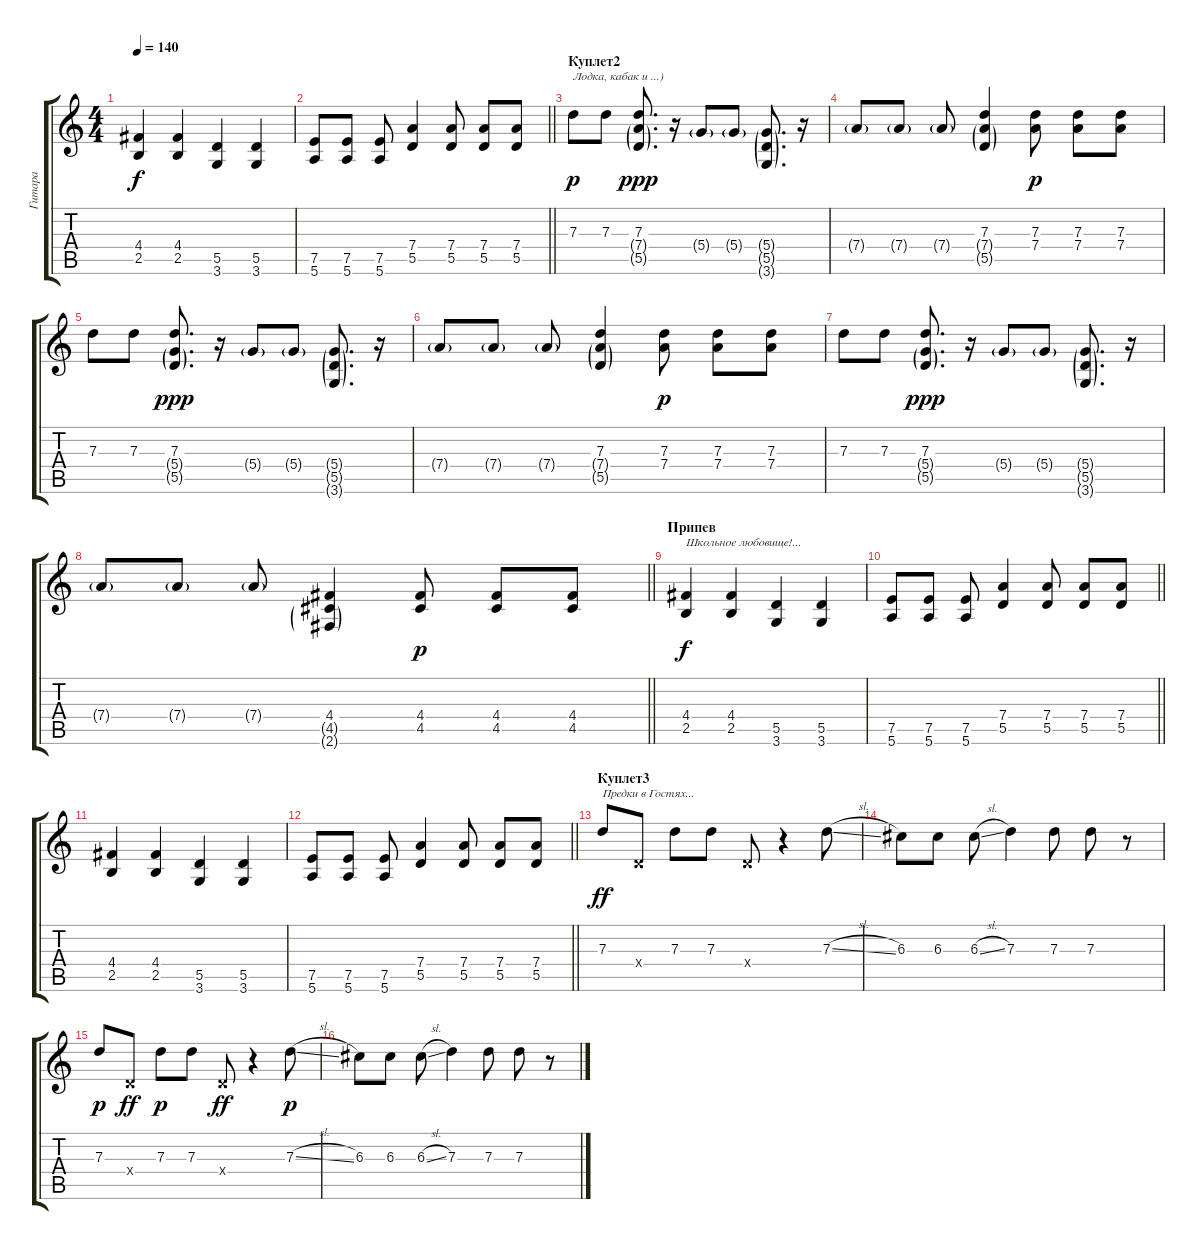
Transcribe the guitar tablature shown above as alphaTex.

\track ("Гитара" "Гитара") {instrument overdrivenguitar}
\staff {score tabs}
\tuning (E4 B3 G3 D3 A2 E2) {hide}
\ts (4 4)
\tempo 140
\clef g2
\ks c
(4.4 2.5).4{dy f} (4.4 2.5).4 (5.5 3.6).4 (5.5 3.6).4 |
\barLineRight lightlight
(7.5 5.6).8 (7.5 5.6).8 (7.5 5.6).8 (7.4 5.5).4 (7.4 5.5).8 (7.4 5.5).8 (7.4 5.5).8 |
\section ("" "Куплет2")
7.3.8{txt "Лодка, кабак и ...)" dy p} 7.3.8 (7.3 7.4{g} 5.5{g}).8{d dy ppp} r.16 5.4{g}.8 5.4{g}.8 (5.4{g} 5.5{g} 3.6{g}).8{d} r.16 |
7.4{g}.8 7.4{g}.8 7.4{g}.8 (7.3 7.4{g} 5.5{g}).4 (7.3 7.4).8{dy p} (7.3 7.4).8 (7.3 7.4).8 |
7.3.8 7.3.8 (7.3 5.4{g} 5.5{g}).8{d dy ppp} r.16 5.4{g}.8 5.4{g}.8 (5.4{g} 5.5{g} 3.6{g}).8{d} r.16 |
7.4{g}.8 7.4{g}.8 7.4{g}.8 (7.3 7.4{g} 5.5{g}).4 (7.3 7.4).8{dy p} (7.3 7.4).8 (7.3 7.4).8 |
7.3.8 7.3.8 (7.3 5.4{g} 5.5{g}).8{d dy ppp} r.16 5.4{g}.8 5.4{g}.8 (5.4{g} 5.5{g} 3.6{g}).8{d} r.16 |
\barLineRight lightlight
7.4{g}.8 7.4{g}.8 7.4{g}.8 (4.4 4.5{g} 2.6{g}).4 (4.4 4.5).8{dy p} (4.4 4.5).8 (4.4 4.5).8 |
\section ("" "Припев")
(4.4 2.5).4{txt "Школьное любовище!..." dy f} (4.4 2.5).4 (5.5 3.6).4 (5.5 3.6).4 |
\barLineRight lightlight
(7.5 5.6).8 (7.5 5.6).8 (7.5 5.6).8 (7.4 5.5).4 (7.4 5.5).8 (7.4 5.5).8 (7.4 5.5).8 |
(4.4 2.5).4 (4.4 2.5).4 (5.5 3.6).4 (5.5 3.6).4 |
\barLineRight lightlight
(7.5 5.6).8 (7.5 5.6).8 (7.5 5.6).8 (7.4 5.5).4 (7.4 5.5).8 (7.4 5.5).8 (7.4 5.5).8 |
\section ("" "Куплет3")
7.3.8{txt "Предки в Гостях..." dy ff} 0.4{x}.8 7.3.8 7.3.8 0.4{x}.8 r.4 7.3{sl}.8 |
6.3.8 6.3.8 6.3{sl}.8 7.3.4 7.3.8 7.3.8 r.8 |
7.3.8{dy p} 0.4{x}.8{dy ff} 7.3.8{dy p} 7.3.8 0.4{x}.8{dy ff} r.4 7.3{sl}.8{dy p} |
6.3.8 6.3.8 6.3{sl}.8 7.3.4 7.3.8 7.3.8 r.8
